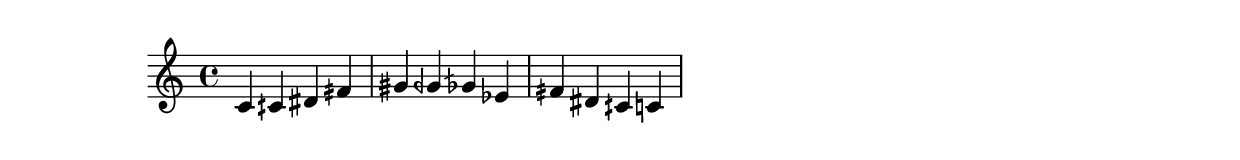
\version "2.13.0"

\header {
  lsrtags = "pitches, world-music"
  texidoc = "
Makam is a type of melody from Turkey using 1/9th-tone microtonal
alterations.  Consult the initialization file @samp{ly/makam.ly} for
details of pitch names and alterations.

"
  doctitle = "Makam example"
}

% Initialize makam settings
\include "makam.ly"

\relative c' {
  \set Staff.keySignature = #`((6 . ,(- KOMA)) (3 . ,BAKIYE))
  c4 cc db fk
  gbm4 gfc gfb efk
  fk4 db cc c
}
